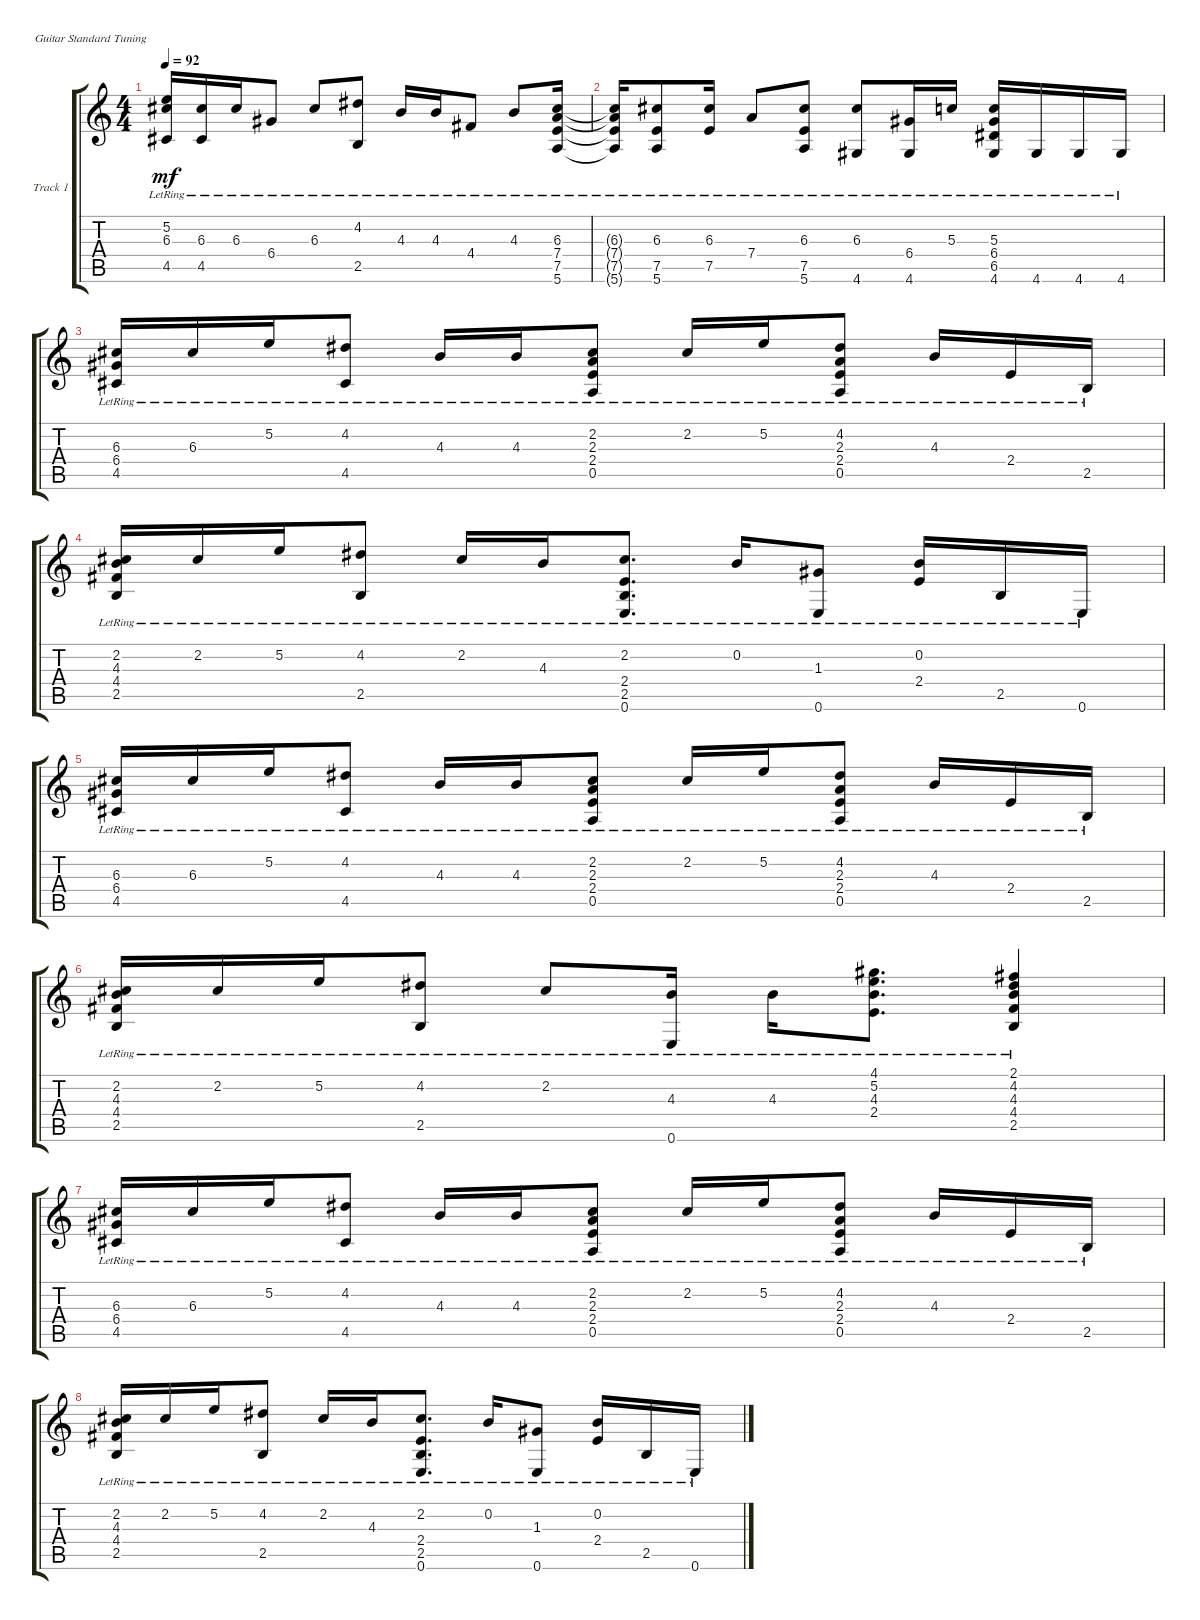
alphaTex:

\bracketExtendMode groupsimilarinstruments
\firstSystemTrackNameOrientation horizontal
\otherSystemsTrackNameOrientation horizontal
\track ("Track 1" "Track 1") {instrument acousticguitarsteel}
\staff {score tabs}
\tuning (E4 B3 G3 D3 A2 E2)
\ts (4 4)
\tempo 92
\clef g2
\ks c
(5.2{lr t} 6.3{lr t} 4.5{lr t}).16{dy mf} (6.3{lr} 4.5{lr}).16 6.3{lr}.16 6.4{lr}.8 6.3{lr}.8 (4.2{lr} 2.5{lr}).8 4.3{lr}.16 4.3{lr}.16 4.4{lr}.8 4.3{lr}.8 (6.3{lr} 7.4{lr} 7.5{lr} 5.6{lr}).16 |
(6.3{lr t} 7.4{lr t} 7.5{lr t} 5.6{lr t}).16 (6.3{lr} 7.5{lr} 5.6{lr}).8 (6.3{lr} 7.5{lr}).16 7.4{lr}.8 (6.3{lr} 7.5{lr} 5.6{lr}).8 (6.3{lr} 4.6{lr}).8 (6.4{lr} 4.6{lr}).16 5.3{lr}.16 (5.3{lr} 6.4{lr} 6.5{lr} 4.6{lr}).16 4.6{lr}.16 4.6{lr}.16 4.6{lr}.16 |
(6.3{lr} 6.4{lr} 4.5{lr}).16 6.3{lr}.16 5.2{lr}.16 (4.2{lr} 4.5{lr}).8 4.3{lr}.16 4.3{lr}.16 (2.2{lr} 2.3{lr} 2.4{lr} 0.5{lr}).8 2.2{lr}.16 5.2{lr}.16 (4.2{lr} 2.3{lr} 2.4{lr} 0.5{lr}).8 4.3{lr}.16 2.4{lr}.16 2.5{lr}.16 |
(2.2{lr} 4.3{lr} 4.4{lr} 2.5{lr}).16 2.2{lr}.16 5.2{lr}.16 (4.2{lr} 2.5{lr}).8 2.2{lr}.16 4.3{lr}.16 (2.2{lr} 2.4{lr} 2.5{lr} 0.6{lr}).8{d} 0.2{lr}.16 (1.3{lr} 0.6{lr}).8 (0.2{lr} 2.4{lr}).16 2.5{lr}.16 0.6{lr}.16 |
(6.3{lr} 6.4{lr} 4.5{lr}).16 6.3{lr}.16 5.2{lr}.16 (4.2{lr} 4.5{lr}).8 4.3{lr}.16 4.3{lr}.16 (2.2{lr} 2.3{lr} 2.4{lr} 0.5{lr}).8 2.2{lr}.16 5.2{lr}.16 (4.2{lr} 2.3{lr} 2.4{lr} 0.5{lr}).8 4.3{lr}.16 2.4{lr}.16 2.5{lr}.16 |
(2.2{lr} 4.3{lr} 4.4{lr} 2.5{lr}).16 2.2{lr}.16 5.2{lr}.16 (4.2{lr} 2.5{lr}).8 2.2{lr}.8 (4.3{lr} 0.6{lr}).16 4.3{lr}.16 (4.1{lr} 5.2{lr} 4.3{lr} 2.4{lr}).8{d} (2.1{lr} 4.2{lr} 4.3{lr} 4.4{lr} 2.5{lr}).4 |
(6.3{lr} 6.4{lr} 4.5{lr}).16 6.3{lr}.16 5.2{lr}.16 (4.2{lr} 4.5{lr}).8 4.3{lr}.16 4.3{lr}.16 (2.2{lr} 2.3{lr} 2.4{lr} 0.5{lr}).8 2.2{lr}.16 5.2{lr}.16 (4.2{lr} 2.3{lr} 2.4{lr} 0.5{lr}).8 4.3{lr}.16 2.4{lr}.16 2.5{lr}.16 |
(2.2{lr} 4.3{lr} 4.4{lr} 2.5{lr}).16 2.2{lr}.16 5.2{lr}.16 (4.2{lr} 2.5{lr}).8 2.2{lr}.16 4.3{lr}.16 (2.2{lr} 2.4{lr} 2.5{lr} 0.6{lr}).8{d} 0.2{lr}.16 (1.3{lr} 0.6{lr}).8 (0.2{lr} 2.4{lr}).16 2.5{lr}.16 0.6{lr}.16
